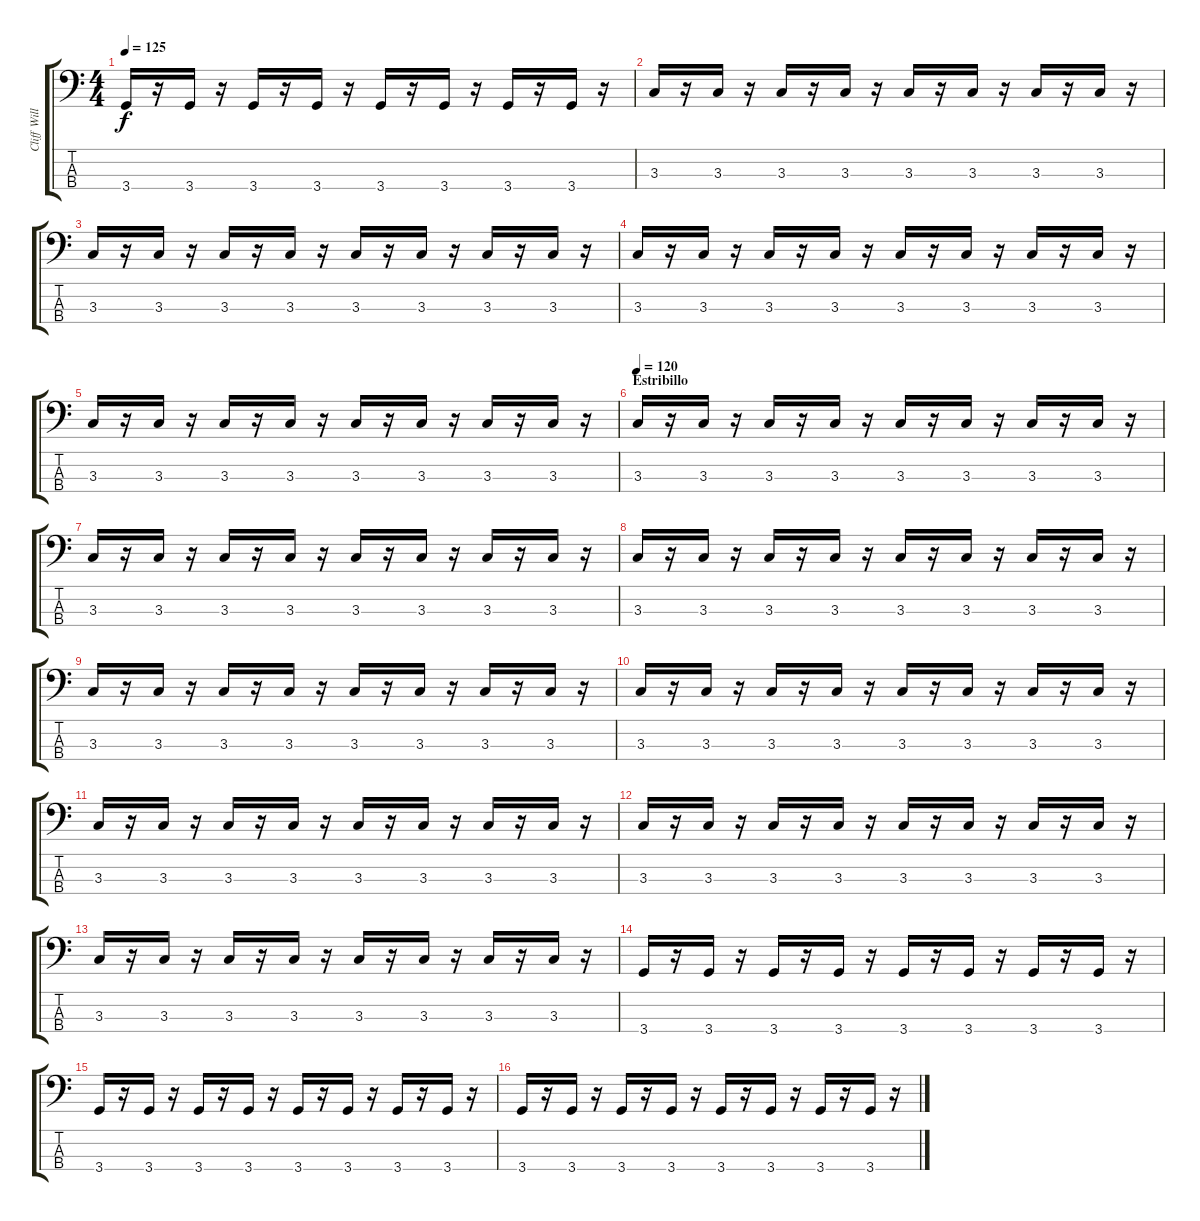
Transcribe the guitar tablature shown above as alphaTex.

\track ("Cliff William" "Cliff Will") {instrument electricbasspick}
\staff {score tabs}
\tuning (G2 D2 A1 E1) {hide}
\ts (4 4)
\tempo 125
\clef f4
\ks c
3.4.16{dy f} r.16 3.4.16 r.16 3.4.16 r.16 3.4.16 r.16 3.4.16 r.16 3.4.16 r.16 3.4.16 r.16 3.4.16 r.16 |
3.3.16 r.16 3.3.16 r.16 3.3.16 r.16 3.3.16 r.16 3.3.16 r.16 3.3.16 r.16 3.3.16 r.16 3.3.16 r.16 |
3.3.16 r.16 3.3.16 r.16 3.3.16 r.16 3.3.16 r.16 3.3.16 r.16 3.3.16 r.16 3.3.16 r.16 3.3.16 r.16 |
3.3.16 r.16 3.3.16 r.16 3.3.16 r.16 3.3.16 r.16 3.3.16 r.16 3.3.16 r.16 3.3.16 r.16 3.3.16 r.16 |
3.3.16 r.16 3.3.16 r.16 3.3.16 r.16 3.3.16 r.16 3.3.16 r.16 3.3.16 r.16 3.3.16 r.16 3.3.16 r.16 |
\section ("" "Estribillo")
\tempo 120
3.3.16 r.16 3.3.16 r.16 3.3.16 r.16 3.3.16 r.16 3.3.16 r.16 3.3.16 r.16 3.3.16 r.16 3.3.16 r.16 |
3.3.16 r.16 3.3.16 r.16 3.3.16 r.16 3.3.16 r.16 3.3.16 r.16 3.3.16 r.16 3.3.16 r.16 3.3.16 r.16 |
3.3.16 r.16 3.3.16 r.16 3.3.16 r.16 3.3.16 r.16 3.3.16 r.16 3.3.16 r.16 3.3.16 r.16 3.3.16 r.16 |
3.3.16 r.16 3.3.16 r.16 3.3.16 r.16 3.3.16 r.16 3.3.16 r.16 3.3.16 r.16 3.3.16 r.16 3.3.16 r.16 |
3.3.16 r.16 3.3.16 r.16 3.3.16 r.16 3.3.16 r.16 3.3.16 r.16 3.3.16 r.16 3.3.16 r.16 3.3.16 r.16 |
3.3.16 r.16 3.3.16 r.16 3.3.16 r.16 3.3.16 r.16 3.3.16 r.16 3.3.16 r.16 3.3.16 r.16 3.3.16 r.16 |
3.3.16 r.16 3.3.16 r.16 3.3.16 r.16 3.3.16 r.16 3.3.16 r.16 3.3.16 r.16 3.3.16 r.16 3.3.16 r.16 |
3.3.16 r.16 3.3.16 r.16 3.3.16 r.16 3.3.16 r.16 3.3.16 r.16 3.3.16 r.16 3.3.16 r.16 3.3.16 r.16 |
3.4.16 r.16 3.4.16 r.16 3.4.16 r.16 3.4.16 r.16 3.4.16 r.16 3.4.16 r.16 3.4.16 r.16 3.4.16 r.16 |
3.4.16 r.16 3.4.16 r.16 3.4.16 r.16 3.4.16 r.16 3.4.16 r.16 3.4.16 r.16 3.4.16 r.16 3.4.16 r.16 |
3.4.16 r.16 3.4.16 r.16 3.4.16 r.16 3.4.16 r.16 3.4.16 r.16 3.4.16 r.16 3.4.16 r.16 3.4.16 r.16
